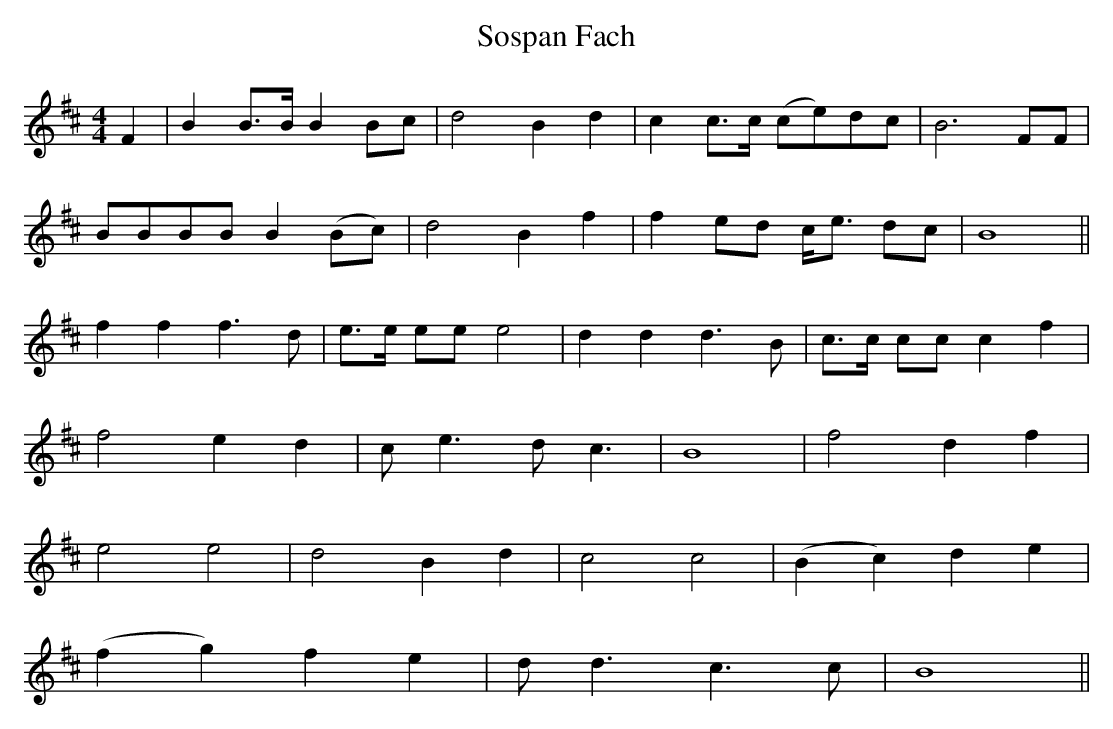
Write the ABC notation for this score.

X:1
T: Sospan Fach
M: 4/4
L: 1/8
K: Edor
F2|B2 B>B B2 Bc|d4 B2 d2|c2 c>c (ce)dc|B6 FF|
BBBB B2 (Bc)|d4 B2 f2|f2 ed c<e dc|B8||
f2 f2 f3 d|e>e ee e4|d2 d2 d3 B|c>c cc c2 f2|
f4 e2 d2|c e3 d c3|B8|f4 d2 f2|
e4 e4|d4 B2 d2|c4 c4|(B2 c2) d2 e2|
(f2 g2) f2 e2|d d3 c3 c|B8||
